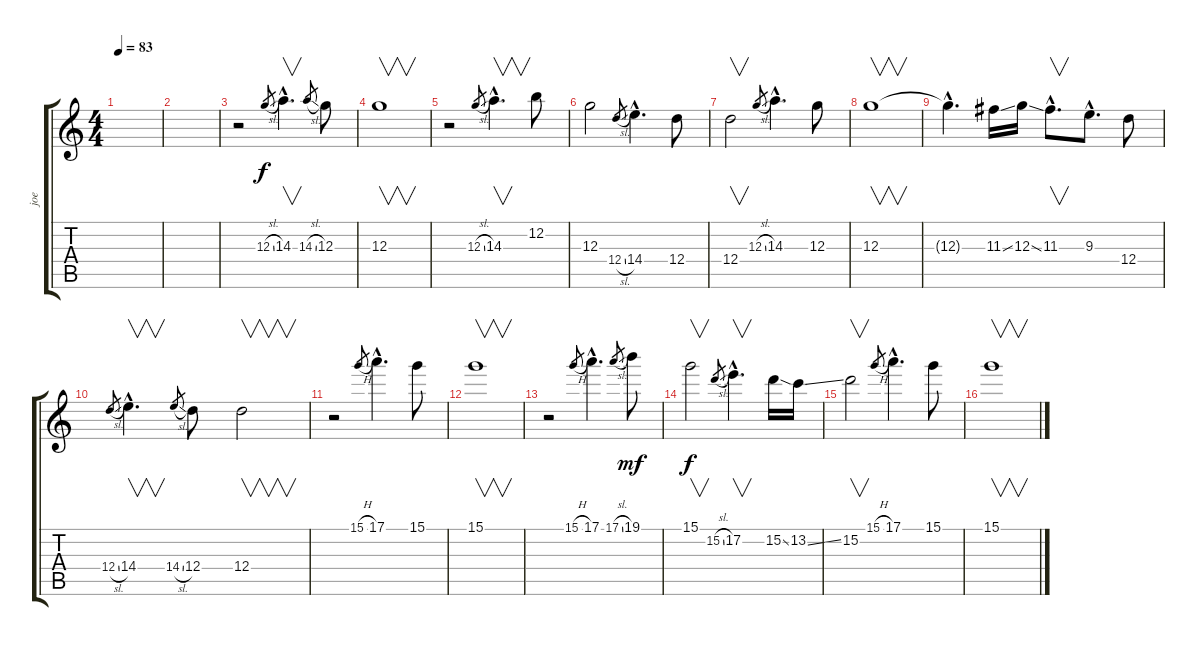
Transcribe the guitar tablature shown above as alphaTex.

\track ("joe" "joe") {instrument electricguitarjazz}
\staff {score tabs}
\tuning (E4 B3 G3 D3 A2 E2) {hide}
\ts (4 4)
\tempo 83
\clef g2
\ks c
|
|
r.2 12.3{sl}.8{gr} 14.3{hac}.4{v d} 14.3{sl}.8{gr} 12.3.8 |
12.3.1{v} |
r.2 12.3{sl}.8{gr} 14.3{hac}.4{v d} 12.2.8 |
12.3.2 12.4{sl}.8{gr} 14.4{hac}.4{d} 12.4.8 |
12.4.2{v} 12.3{sl}.8{gr} 14.3{hac}.4{d} 12.3.8 |
12.3.1{v} |
12.3{hac t}.4{d} 11.3{ss}.16 12.3{ss}.16 11.3{hac}.8{v d} 9.3{hac}.8{d} 12.4.8 |
12.4{sl}.8{gr} 14.4{hac}.4{v d} 14.4{sl}.8{gr} 12.4.8 12.4.2{v} |
r.2 15.1{h}.8{gr} 17.1{hac}.4{d} 15.1.8 |
15.1.1{v} |
r.2 15.1{h}.8{gr} 17.1{hac}.4{d} 17.1{sl}.8{gr} 19.1.8{dy mf} |
15.1.2{v dy f} 15.2{sl}.8{gr} 17.2{hac}.4{v d} 15.2{ss}.16 13.2{ss}.16 |
15.2.2{v} 15.1{h}.8{gr} 17.1{hac}.4{d} 15.1.8 |
15.1.1{v}
